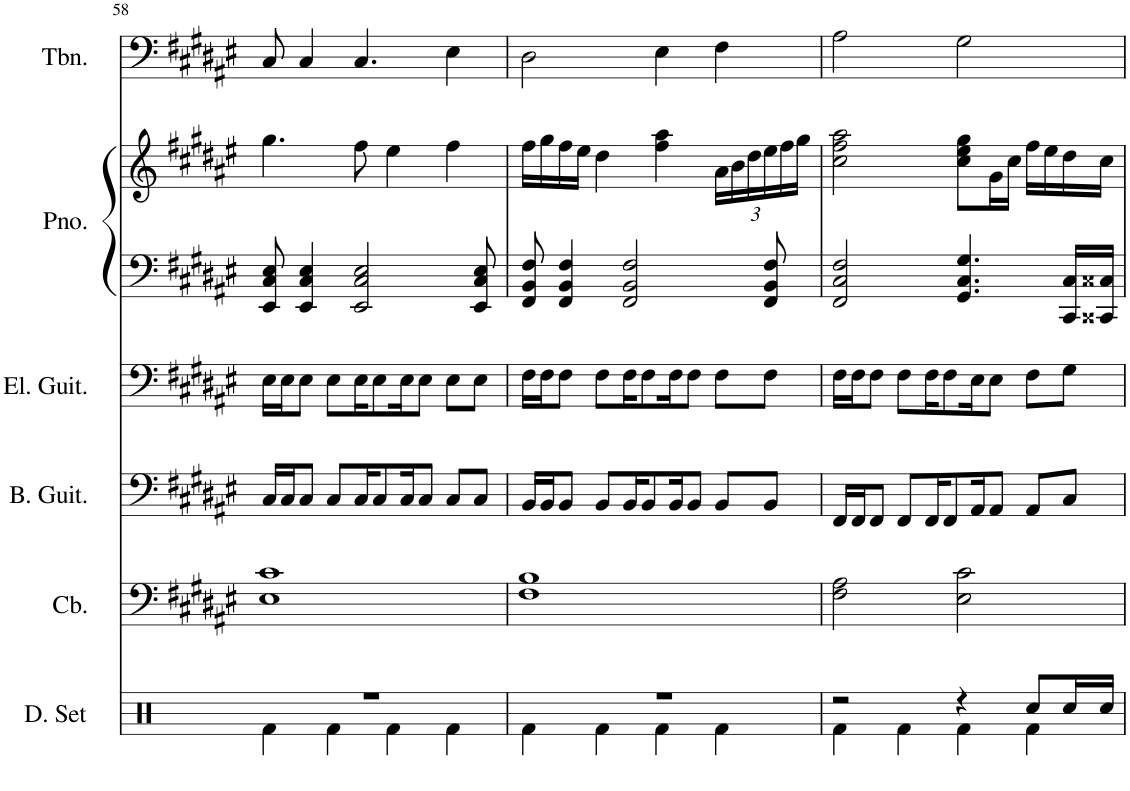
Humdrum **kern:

**kern	**kern	**kern	**kern	**kern	**kern	**kern
*part6	*part5	*part4	*part3	*part2	*part2	*part1
*staff7	*staff6	*staff5	*staff4	*staff3	*staff2	*staff1
*I"Drumset	*I"Contrabass	*I"Bass Guitar	*I"Electric Guitar	*I"Piano	*	*I"Trombone
*I'D. Set	*I'Cb.	*I'B. Guit.	*I'El. Guit.	*I'Pno.	*	*I'Tbn.
!!LO:PB:g=z
*clefX	*clefF4	*clefF4	*clefF4	*clefF4	*clefG2	*clefF4
*	*Trd7c12	*Trd7c12	*	*	*	*
*k[]	*k[f#c#g#d#a#e#]	*k[f#c#g#d#a#e#]	*k[f#c#g#d#a#e#]	*k[f#c#g#d#a#e#]	*k[f#c#g#d#a#e#]	*k[f#c#g#d#a#e#]
*M4/4	*M4/4	*M4/4	*M4/4	*M4/4	*M4/4	*M4/4
=58	=58	=58	=58	=58	=58	=58
*^	*	*	*	*	*	*
1r	4Rf\	1E# 1c#	16C#/LL	16E#\LL	8EE#/ 8C#/ 8E#/	4.gg#\	8C#/
.	.	.	16C#/J	16E#\J	.	.	.
.	.	.	8C#/J	8E#\J	4EE#/ 4C#/ 4E#/	.	4C#/
.	4Rf\	.	8C#/L	8E#\L	.	.	.
.	.	.	16C#/K	16E#\K	2EE#/ 2C#/ 2E#/	8ff#\	4.C#/
.	.	.	8C#/	8E#\	.	.	.
.	4Rf\	.	.	.	.	4ee#\	.
.	.	.	16C#/K	16E#\K	.	.	.
.	.	.	8C#/J	8E#\J	.	.	.
.	4Rf\	.	8C#/L	8E#\L	.	4ff#\	4E#\
.	.	.	8C#/J	8E#\J	8EE#/ 8C#/ 8E#/	.	.
=59	=59	=59	=59	=59	=59	=59	=59
1r	4Rf\	1F# 1B	16BB/LL	16F#\LL	8FF#/ 8BB/ 8F#/	16ff#\LL	2D#\
.	.	.	16BB/J	16F#\J	.	16gg#\	.
.	.	.	8BB/J	8F#\J	4FF#/ 4BB/ 4F#/	16ff#\	.
.	.	.	.	.	.	16ee#\JJ	.
.	4Rf\	.	8BB/L	8F#\L	.	4dd#\	.
.	.	.	16BB/K	16F#\K	2FF#/ 2BB/ 2F#/	.	.
.	.	.	8BB/	8F#\	.	.	.
.	4Rf\	.	.	.	.	4ff#\ 4aa#\	4E#\
.	.	.	16BB/K	16F#\K	.	.	.
.	.	.	8BB/J	8F#\J	.	.	.
*	*	*	*	*	*	*Xbrackettup	*
.	4Rf\	.	8BB/L	8F#\L	.	24a#\LL	4F#\
.	.	.	.	.	.	24b\	.
.	.	.	.	.	.	24dd#\	.
.	.	.	8BB/J	8F#\J	8FF#/ 8BB/ 8F#/	24ee#\	.
.	.	.	.	.	.	24ff#\	.
.	.	.	.	.	.	24gg#\JJ	.
=60	=60	=60	=60	=60	=60	=60	=60
2r	4Rf\	2F#\ 2A#\	16FF#/LL	16F#\LL	2FF#/ 2C#/ 2F#/	2cc#\ 2ff#\ 2aa#\	2A#\
.	.	.	16FF#/J	16F#\J	.	.	.
.	.	.	8FF#/J	8F#\J	.	.	.
.	4Rf\	.	8FF#/L	8F#\L	.	.	.
.	.	.	16FF#/K	16F#\K	.	.	.
.	.	.	8FF#/	8F#\	.	.	.
4r	4Rf\	2E#\ 2c#\	.	.	4.GG#/ 4.C#/ 4.G#/	8cc#\ 8ee#\ 8gg#\L	2G#\
.	.	.	16AA#/K	16E#\K	.	.	.
.	.	.	8AA#/J	8E#\J	.	16g#\L	.
.	.	.	.	.	.	16cc#\JJ	.
8Rcc/L	4Rf\	.	8AA#/L	8F#\L	.	16ff#\LL	.
.	.	.	.	.	.	16ee#\	.
16Rcc/L	.	.	8C#/J	8G#\J	16CC#/ 16C#/LL	16dd#\	.
16Rcc/JJ	.	.	.	.	16CC##X/ 16C##X/JJ	16cc#\JJ	.
*v	*v	*	*	*	*	*	*
=	=	=	=	=	=	=
*-	*-	*-	*-	*-	*-	*-
